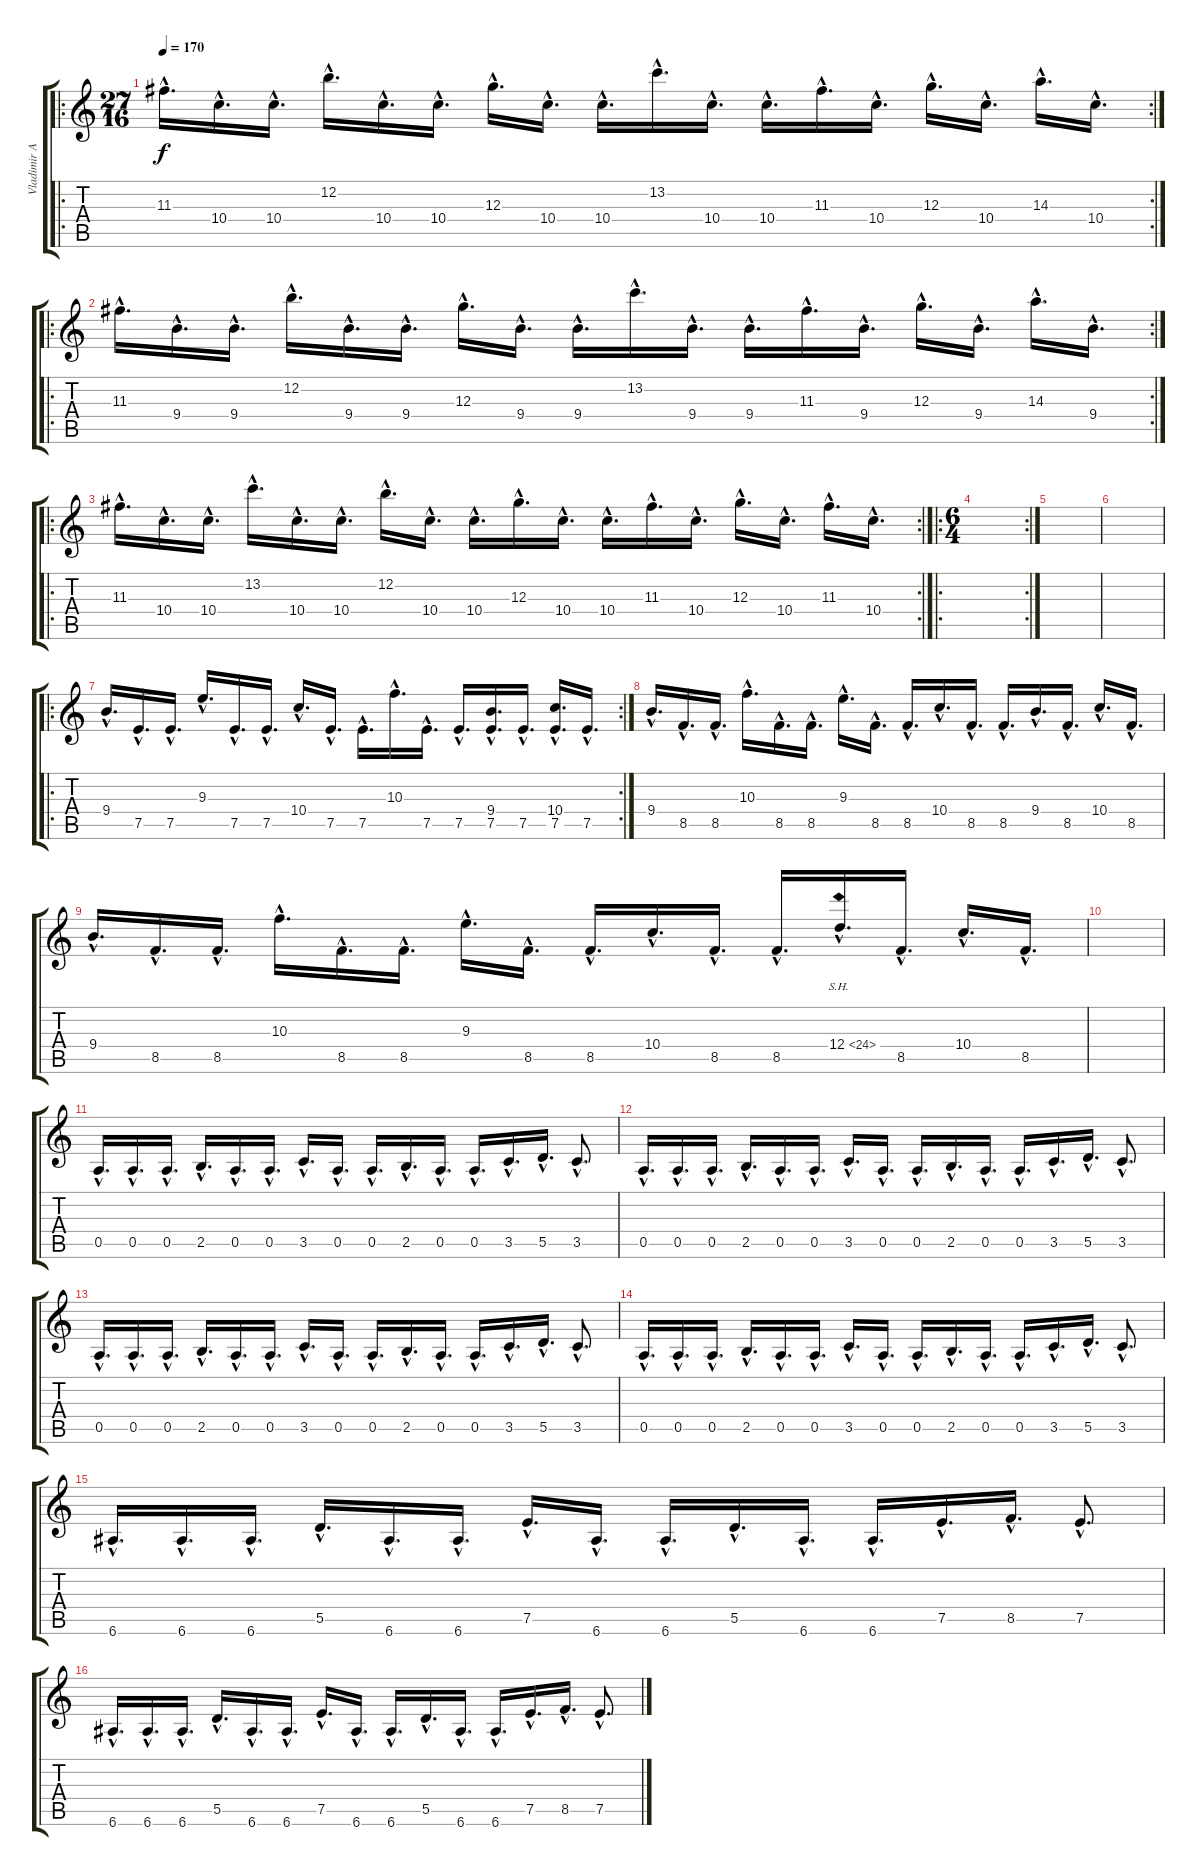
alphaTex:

\track ("Vladimir Antipov guitar" "Vladimir A") {instrument distortionguitar}
\staff {score tabs}
\tuning (E4 B3 G3 D3 A2 E2) {hide}
\ro
\rc 2
\ts (27 16)
\tempo 170
\clef g2
\ks c
11.3{hac}.16{d dy f} 10.4{hac}.16{d} 10.4{hac}.16{d} 12.2{hac}.16{d} 10.4{hac}.16{d} 10.4{hac}.16{d} 12.3{hac}.16{d} 10.4{hac}.16{d} 10.4{hac}.16{d} 13.2{hac}.16{d} 10.4{hac}.16{d} 10.4{hac}.16{d} 11.3{hac}.16{d} 10.4{hac}.16{d} 12.3{hac}.16{d} 10.4{hac}.16{d} 14.3{hac}.16{d} 10.4{hac}.16{d} |
\ro
\rc 2
11.3{hac}.16{d} 9.4{hac}.16{d} 9.4{hac}.16{d} 12.2{hac}.16{d} 9.4{hac}.16{d} 9.4{hac}.16{d} 12.3{hac}.16{d} 9.4{hac}.16{d} 9.4{hac}.16{d} 13.2{hac}.16{d} 9.4{hac}.16{d} 9.4{hac}.16{d} 11.3{hac}.16{d} 9.4{hac}.16{d} 12.3{hac}.16{d} 9.4{hac}.16{d} 14.3{hac}.16{d} 9.4{hac}.16{d} |
\ro
\rc 2
11.3{hac}.16{d} 10.4{hac}.16{d} 10.4{hac}.16{d} 13.2{hac}.16{d} 10.4{hac}.16{d} 10.4{hac}.16{d} 12.2{hac}.16{d} 10.4{hac}.16{d} 10.4{hac}.16{d} 12.3{hac}.16{d} 10.4{hac}.16{d} 10.4{hac}.16{d} 11.3{hac}.16{d} 10.4{hac}.16{d} 12.3{hac}.16{d} 10.4{hac}.16{d} 11.3{hac}.16{d} 10.4{hac}.16{d} |
\ro
\rc 2
\ts (6 4)
|
|
|
\ro
\rc 2
9.4{hac}.16{d} 7.5{hac}.16{d} 7.5{hac}.16{d} 9.3{hac}.16{d} 7.5{hac}.16{d} 7.5{hac}.16{d} 10.4{hac}.16{d} 7.5{hac}.16{d} 7.5{hac}.16{d} 10.3{hac}.16{d} 7.5{hac}.16{d} 7.5{hac}.16{d} (9.4{hac} 7.5{hac}).16{d} 7.5{hac}.16{d} (10.4{hac} 7.5{hac}).16{d} 7.5{hac}.16{d} |
9.4{hac}.16{d} 8.5{hac}.16{d} 8.5{hac}.16{d} 10.3{hac}.16{d} 8.5{hac}.16{d} 8.5{hac}.16{d} 9.3{hac}.16{d} 8.5{hac}.16{d} 8.5{hac}.16{d} 10.4{hac}.16{d} 8.5{hac}.16{d} 8.5{hac}.16{d} 9.4{hac}.16{d} 8.5{hac}.16{d} 10.4{hac}.16{d} 8.5{hac}.16{d} |
9.4{hac}.16{d} 8.5{hac}.16{d} 8.5{hac}.16{d} 10.3{hac}.16{d} 8.5{hac}.16{d} 8.5{hac}.16{d} 9.3{hac}.16{d} 8.5{hac}.16{d} 8.5{hac}.16{d} 10.4{hac}.16{d} 8.5{hac}.16{d} 8.5{hac}.16{d} 12.4{sh 12 hac}.16{d} 8.5{hac}.16{d} 10.4{hac}.16{d} 8.5{hac}.16{d} |
|
0.5{hac}.16{d} 0.5{hac}.16{d} 0.5{hac}.16{d} 2.5{hac}.16{d} 0.5{hac}.16{d} 0.5{hac}.16{d} 3.5{hac}.16{d} 0.5{hac}.16{d} 0.5{hac}.16{d} 2.5{hac}.16{d} 0.5{hac}.16{d} 0.5{hac}.16{d} 3.5{hac}.16{d} 5.5{hac}.16{d} 3.5{hac}.8{d} |
0.5{hac}.16{d} 0.5{hac}.16{d} 0.5{hac}.16{d} 2.5{hac}.16{d} 0.5{hac}.16{d} 0.5{hac}.16{d} 3.5{hac}.16{d} 0.5{hac}.16{d} 0.5{hac}.16{d} 2.5{hac}.16{d} 0.5{hac}.16{d} 0.5{hac}.16{d} 3.5{hac}.16{d} 5.5{hac}.16{d} 3.5{hac}.8{d} |
0.5{hac}.16{d} 0.5{hac}.16{d} 0.5{hac}.16{d} 2.5{hac}.16{d} 0.5{hac}.16{d} 0.5{hac}.16{d} 3.5{hac}.16{d} 0.5{hac}.16{d} 0.5{hac}.16{d} 2.5{hac}.16{d} 0.5{hac}.16{d} 0.5{hac}.16{d} 3.5{hac}.16{d} 5.5{hac}.16{d} 3.5{hac}.8{d} |
0.5{hac}.16{d} 0.5{hac}.16{d} 0.5{hac}.16{d} 2.5{hac}.16{d} 0.5{hac}.16{d} 0.5{hac}.16{d} 3.5{hac}.16{d} 0.5{hac}.16{d} 0.5{hac}.16{d} 2.5{hac}.16{d} 0.5{hac}.16{d} 0.5{hac}.16{d} 3.5{hac}.16{d} 5.5{hac}.16{d} 3.5{hac}.8{d} |
6.6{hac}.16{d} 6.6{hac}.16{d} 6.6{hac}.16{d} 5.5{hac}.16{d} 6.6{hac}.16{d} 6.6{hac}.16{d} 7.5{hac}.16{d} 6.6{hac}.16{d} 6.6{hac}.16{d} 5.5{hac}.16{d} 6.6{hac}.16{d} 6.6{hac}.16{d} 7.5{hac}.16{d} 8.5{hac}.16{d} 7.5{hac}.8{d} |
6.6{hac}.16{d} 6.6{hac}.16{d} 6.6{hac}.16{d} 5.5{hac}.16{d} 6.6{hac}.16{d} 6.6{hac}.16{d} 7.5{hac}.16{d} 6.6{hac}.16{d} 6.6{hac}.16{d} 5.5{hac}.16{d} 6.6{hac}.16{d} 6.6{hac}.16{d} 7.5{hac}.16{d} 8.5{hac}.16{d} 7.5{hac}.8{d}
